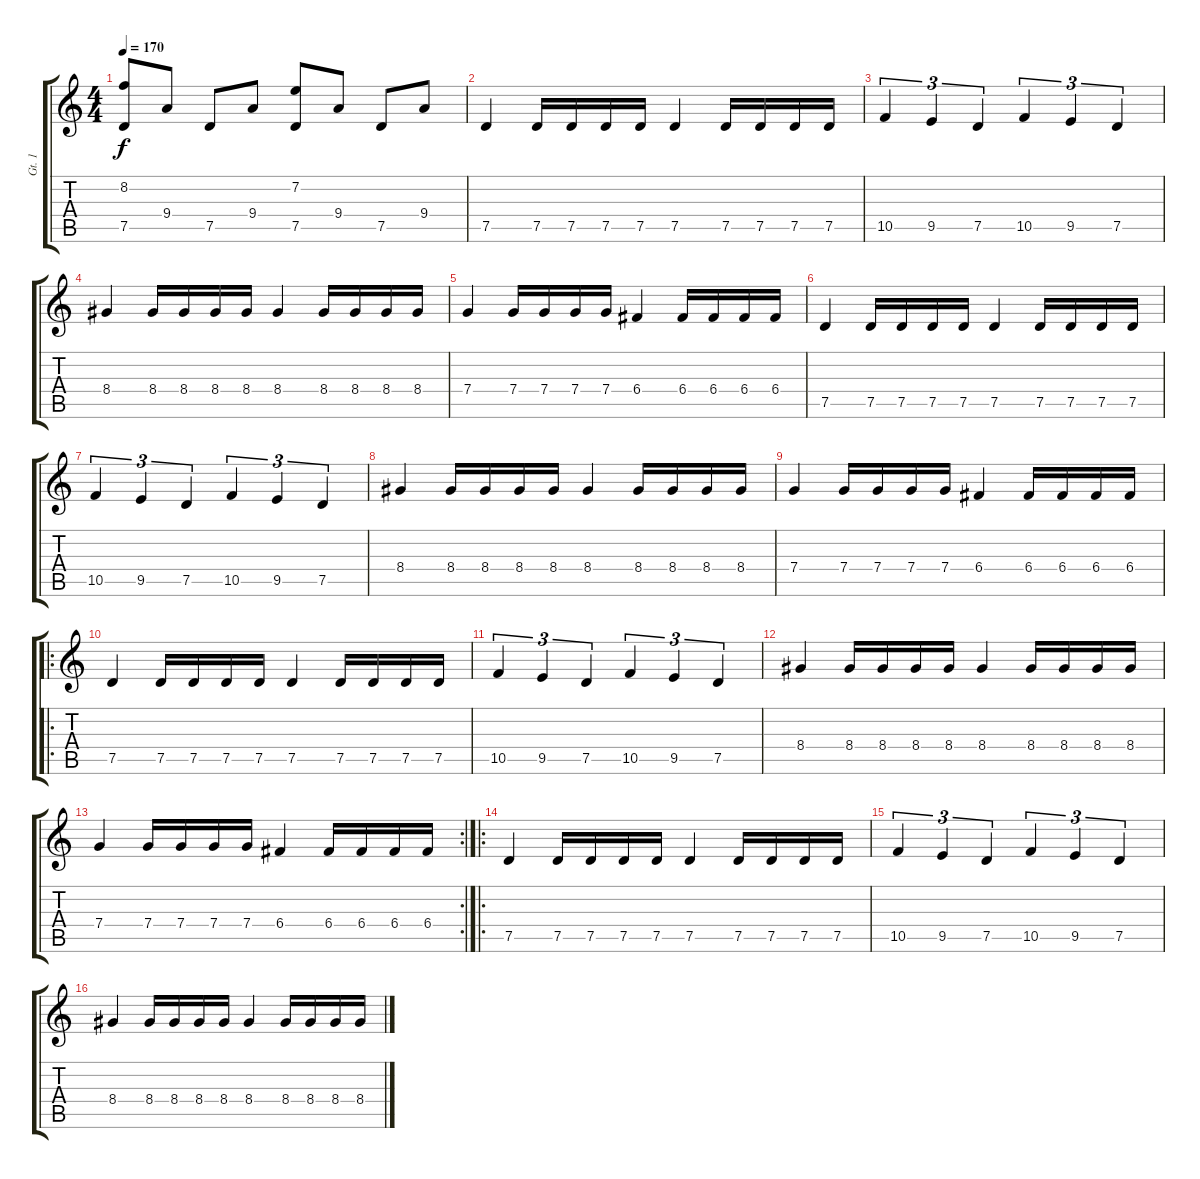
\track ("Gt. 1" "Gt. 1") {instrument overdrivenguitar}
\staff {score tabs}
\tuning (D4 A3 F3 C3 G2 C2) {hide}
\ts (4 4)
\tempo 170
\clef g2
\ks c
(8.2 7.5).8{dy f} 9.4.8 7.5.8 9.4.8 (7.2 7.5).8 9.4.8 7.5.8 9.4.8 |
7.5.4{instrument overdrivenguitar} 7.5.16 7.5.16 7.5.16 7.5.16 7.5.4 7.5.16 7.5.16 7.5.16 7.5.16 |
10.5.4{tu (3 2)} 9.5.4{tu (3 2)} 7.5.4{tu (3 2)} 10.5.4{tu (3 2)} 9.5.4{tu (3 2)} 7.5.4{tu (3 2)} |
8.4.4 8.4.16 8.4.16 8.4.16 8.4.16 8.4.4 8.4.16 8.4.16 8.4.16 8.4.16 |
7.4.4 7.4.16 7.4.16 7.4.16 7.4.16 6.4.4 6.4.16 6.4.16 6.4.16 6.4.16 |
7.5.4 7.5.16 7.5.16 7.5.16 7.5.16 7.5.4 7.5.16 7.5.16 7.5.16 7.5.16 |
10.5.4{tu (3 2)} 9.5.4{tu (3 2)} 7.5.4{tu (3 2)} 10.5.4{tu (3 2)} 9.5.4{tu (3 2)} 7.5.4{tu (3 2)} |
8.4.4 8.4.16 8.4.16 8.4.16 8.4.16 8.4.4 8.4.16 8.4.16 8.4.16 8.4.16 |
7.4.4 7.4.16 7.4.16 7.4.16 7.4.16 6.4.4 6.4.16 6.4.16 6.4.16 6.4.16 |
\ro
7.5.4 7.5.16 7.5.16 7.5.16 7.5.16 7.5.4 7.5.16 7.5.16 7.5.16 7.5.16 |
10.5.4{tu (3 2)} 9.5.4{tu (3 2)} 7.5.4{tu (3 2)} 10.5.4{tu (3 2)} 9.5.4{tu (3 2)} 7.5.4{tu (3 2)} |
8.4.4 8.4.16 8.4.16 8.4.16 8.4.16 8.4.4 8.4.16 8.4.16 8.4.16 8.4.16 |
\rc 2
7.4.4 7.4.16 7.4.16 7.4.16 7.4.16 6.4.4 6.4.16 6.4.16 6.4.16 6.4.16 |
\ro
7.5.4 7.5.16 7.5.16 7.5.16 7.5.16 7.5.4 7.5.16 7.5.16 7.5.16 7.5.16 |
10.5.4{tu (3 2)} 9.5.4{tu (3 2)} 7.5.4{tu (3 2)} 10.5.4{tu (3 2)} 9.5.4{tu (3 2)} 7.5.4{tu (3 2)} |
8.4.4 8.4.16 8.4.16 8.4.16 8.4.16 8.4.4 8.4.16 8.4.16 8.4.16 8.4.16
